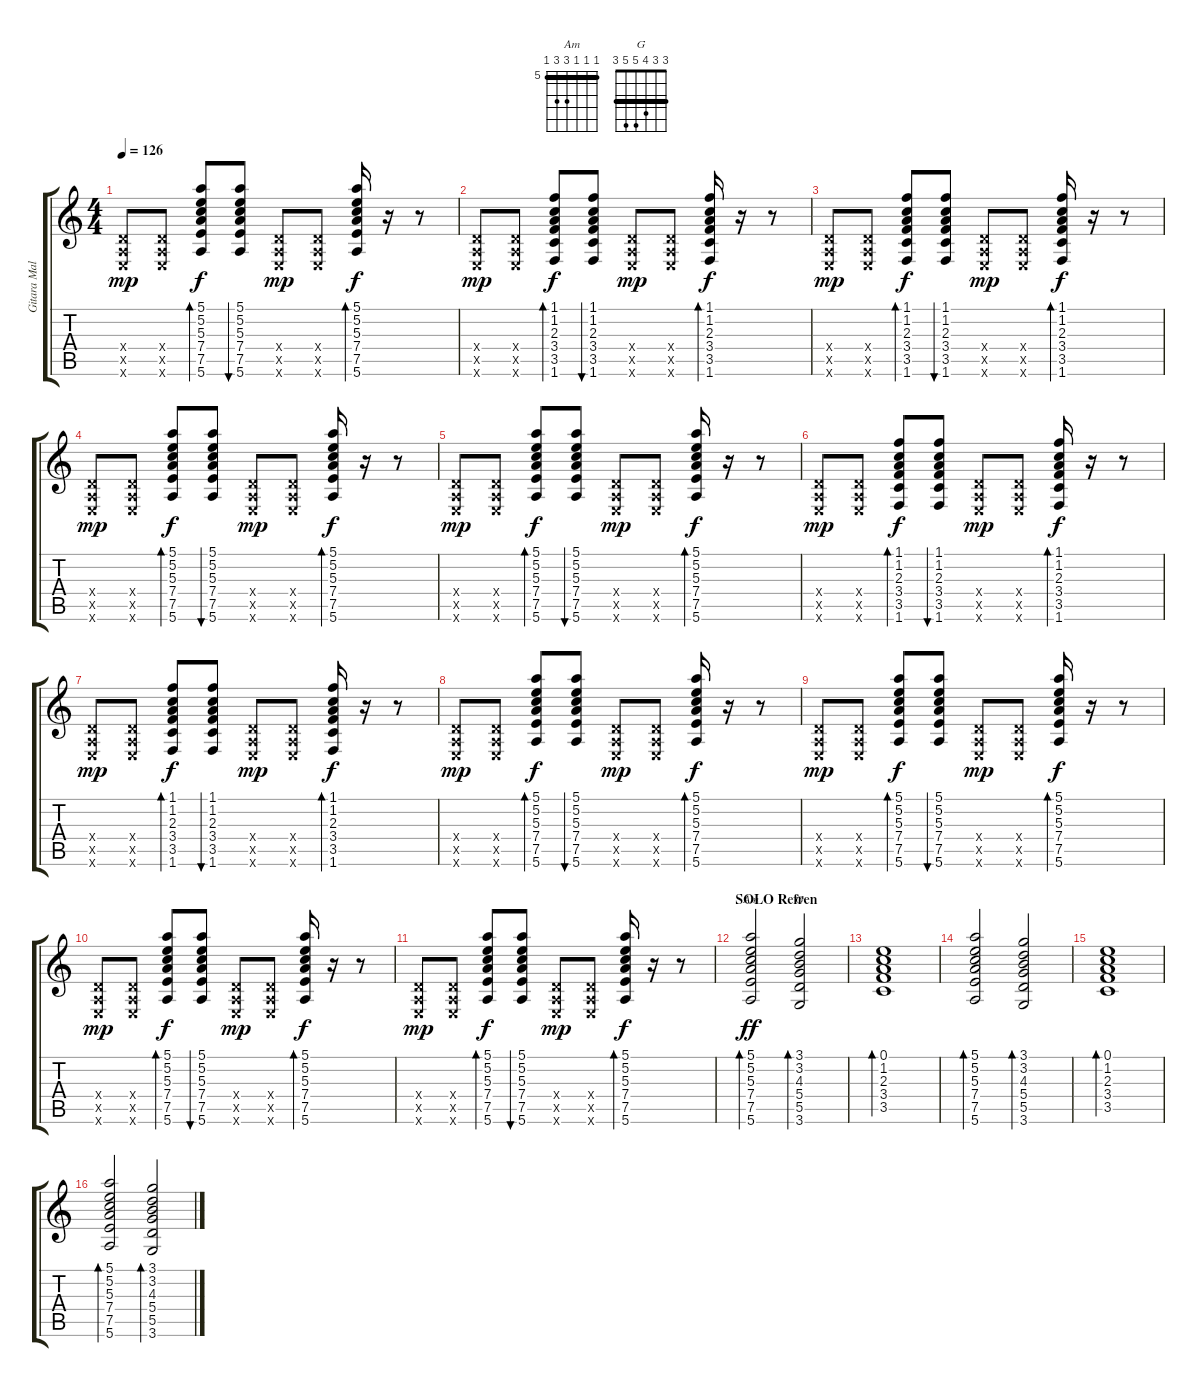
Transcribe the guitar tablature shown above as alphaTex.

\track ("Gitara Maleo" "Gitara Mal") {instrument acousticguitarnylon}
\staff {score tabs}
\tuning (E4 B3 G3 D3 A2 E2) {hide}
\chord ("Am" 5 5 5 7 7 5) {firstfret 5 barre 5}
\chord ("G" 3 3 4 5 5 3) {barre 3}
\ts (4 4)
\tempo 126
\clef g2
\ks c
(0.4{x} 0.5{x} 0.6{x}).8{dy mp} (0.4{x} 0.5{x} 0.6{x}).8 (5.1 5.2 5.3 7.4 7.5 5.6).8{bd 30 dy f} (5.1 5.2 5.3 7.4 7.5 5.6).8{bu 60} (0.4{x} 0.5{x} 0.6{x}).8{dy mp} (0.4{x} 0.5{x} 0.6{x}).8 (5.1 5.2 5.3 7.4 7.5 5.6).16{bd 30 dy f} r.16 r.8 |
(0.4{x} 0.5{x} 0.6{x}).8{dy mp} (0.4{x} 0.5{x} 0.6{x}).8 (1.1 1.2 2.3 3.4 3.5 1.6).8{bd 30 dy f} (1.1 1.2 2.3 3.4 3.5 1.6).8{bu 60} (0.4{x} 0.5{x} 0.6{x}).8{dy mp} (0.4{x} 0.5{x} 0.6{x}).8 (1.1 1.2 2.3 3.4 3.5 1.6).16{bd 30 dy f} r.16 r.8 |
(0.4{x} 0.5{x} 0.6{x}).8{dy mp} (0.4{x} 0.5{x} 0.6{x}).8 (1.1 1.2 2.3 3.4 3.5 1.6).8{bd 30 dy f} (1.1 1.2 2.3 3.4 3.5 1.6).8{bu 60} (0.4{x} 0.5{x} 0.6{x}).8{dy mp} (0.4{x} 0.5{x} 0.6{x}).8 (1.1 1.2 2.3 3.4 3.5 1.6).16{bd 30 dy f} r.16 r.8 |
(0.4{x} 0.5{x} 0.6{x}).8{dy mp} (0.4{x} 0.5{x} 0.6{x}).8 (5.1 5.2 5.3 7.4 7.5 5.6).8{bd 30 dy f} (5.1 5.2 5.3 7.4 7.5 5.6).8{bu 60} (0.4{x} 0.5{x} 0.6{x}).8{dy mp} (0.4{x} 0.5{x} 0.6{x}).8 (5.1 5.2 5.3 7.4 7.5 5.6).16{bd 30 dy f} r.16 r.8 |
(0.4{x} 0.5{x} 0.6{x}).8{dy mp} (0.4{x} 0.5{x} 0.6{x}).8 (5.1 5.2 5.3 7.4 7.5 5.6).8{bd 30 dy f} (5.1 5.2 5.3 7.4 7.5 5.6).8{bu 60} (0.4{x} 0.5{x} 0.6{x}).8{dy mp} (0.4{x} 0.5{x} 0.6{x}).8 (5.1 5.2 5.3 7.4 7.5 5.6).16{bd 30 dy f} r.16 r.8 |
(0.4{x} 0.5{x} 0.6{x}).8{dy mp} (0.4{x} 0.5{x} 0.6{x}).8 (1.1 1.2 2.3 3.4 3.5 1.6).8{bd 30 dy f} (1.1 1.2 2.3 3.4 3.5 1.6).8{bu 60} (0.4{x} 0.5{x} 0.6{x}).8{dy mp} (0.4{x} 0.5{x} 0.6{x}).8 (1.1 1.2 2.3 3.4 3.5 1.6).16{bd 30 dy f} r.16 r.8 |
(0.4{x} 0.5{x} 0.6{x}).8{dy mp} (0.4{x} 0.5{x} 0.6{x}).8 (1.1 1.2 2.3 3.4 3.5 1.6).8{bd 30 dy f} (1.1 1.2 2.3 3.4 3.5 1.6).8{bu 60} (0.4{x} 0.5{x} 0.6{x}).8{dy mp} (0.4{x} 0.5{x} 0.6{x}).8 (1.1 1.2 2.3 3.4 3.5 1.6).16{bd 30 dy f} r.16 r.8 |
(0.4{x} 0.5{x} 0.6{x}).8{dy mp} (0.4{x} 0.5{x} 0.6{x}).8 (5.1 5.2 5.3 7.4 7.5 5.6).8{bd 30 dy f} (5.1 5.2 5.3 7.4 7.5 5.6).8{bu 60} (0.4{x} 0.5{x} 0.6{x}).8{dy mp} (0.4{x} 0.5{x} 0.6{x}).8 (5.1 5.2 5.3 7.4 7.5 5.6).16{bd 30 dy f} r.16 r.8 |
(0.4{x} 0.5{x} 0.6{x}).8{dy mp} (0.4{x} 0.5{x} 0.6{x}).8 (5.1 5.2 5.3 7.4 7.5 5.6).8{bd 30 dy f} (5.1 5.2 5.3 7.4 7.5 5.6).8{bu 60} (0.4{x} 0.5{x} 0.6{x}).8{dy mp} (0.4{x} 0.5{x} 0.6{x}).8 (5.1 5.2 5.3 7.4 7.5 5.6).16{bd 30 dy f} r.16 r.8 |
(0.4{x} 0.5{x} 0.6{x}).8{dy mp} (0.4{x} 0.5{x} 0.6{x}).8 (5.1 5.2 5.3 7.4 7.5 5.6).8{bd 30 dy f} (5.1 5.2 5.3 7.4 7.5 5.6).8{bu 60} (0.4{x} 0.5{x} 0.6{x}).8{dy mp} (0.4{x} 0.5{x} 0.6{x}).8 (5.1 5.2 5.3 7.4 7.5 5.6).16{bd 30 dy f} r.16 r.8 |
(0.4{x} 0.5{x} 0.6{x}).8{dy mp} (0.4{x} 0.5{x} 0.6{x}).8 (5.1 5.2 5.3 7.4 7.5 5.6).8{bd 30 dy f} (5.1 5.2 5.3 7.4 7.5 5.6).8{bu 60} (0.4{x} 0.5{x} 0.6{x}).8{dy mp} (0.4{x} 0.5{x} 0.6{x}).8 (5.1 5.2 5.3 7.4 7.5 5.6).16{bd 30 dy f} r.16 r.8 |
\section ("" "SOLO Refren")
(5.1 5.2 5.3 7.4 7.5 5.6).2{bd 30 ch "Am" dy ff volume 10} (3.1 3.2 4.3 5.4 5.5 3.6).2{bd 30 ch "G"} |
(0.1 1.2 2.3 3.4 3.5).1{bd 60} |
(5.1 5.2 5.3 7.4 7.5 5.6).2{bd 30 volume 10} (3.1 3.2 4.3 5.4 5.5 3.6).2{bd 30} |
(0.1 1.2 2.3 3.4 3.5).1{bd 60} |
(5.1 5.2 5.3 7.4 7.5 5.6).2{bd 30 volume 10} (3.1 3.2 4.3 5.4 5.5 3.6).2{bd 30}
